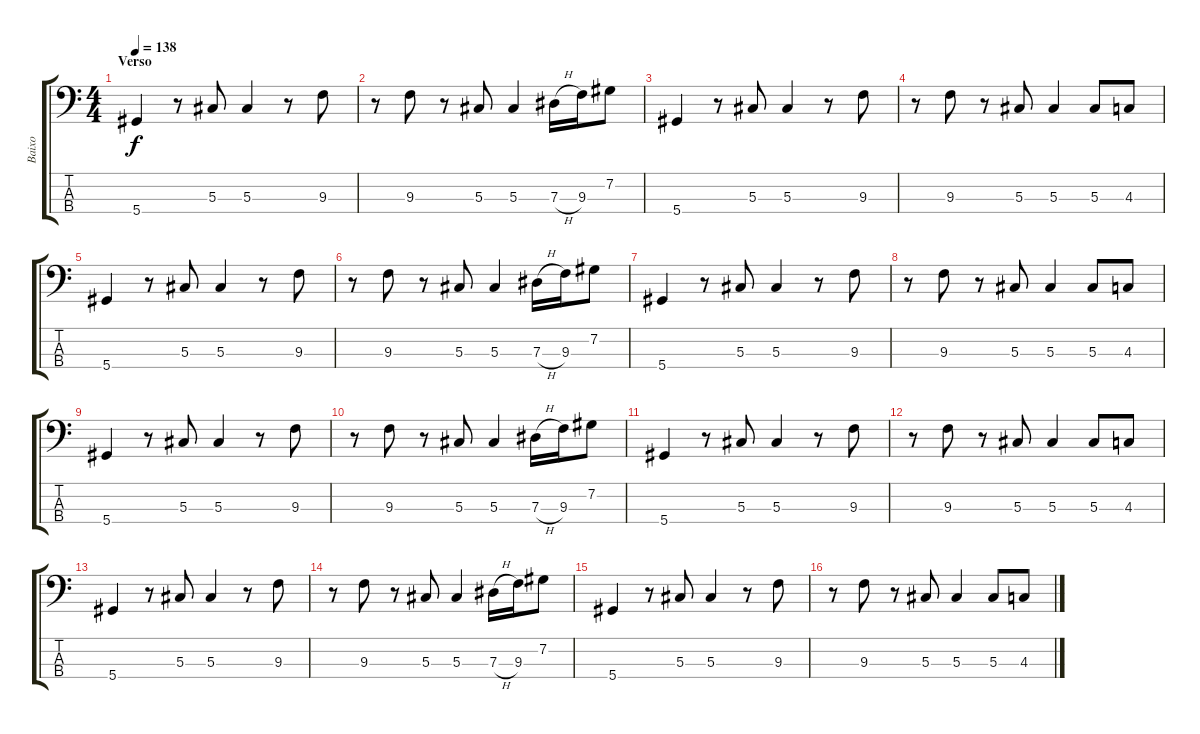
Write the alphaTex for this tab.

\track ("Baixo" "Baixo") {instrument electricbasspick}
\staff {score tabs}
\tuning (Gb2 Db2 Ab1 Eb1) {hide}
\ts (4 4)
\section ("" "Verso")
\tempo 138
\clef f4
\ks c
5.4.4{dy f} r.8 5.3.8 5.3.4 r.8 9.3.8 |
r.8 9.3.8 r.8 5.3.8 5.3.4 7.3{h}.16 9.3.16 7.2.8 |
5.4.4 r.8 5.3.8 5.3.4 r.8 9.3.8 |
r.8 9.3.8 r.8 5.3.8 5.3.4 5.3.8 4.3.8 |
5.4.4 r.8 5.3.8 5.3.4 r.8 9.3.8 |
r.8 9.3.8 r.8 5.3.8 5.3.4 7.3{h}.16 9.3.16 7.2.8 |
5.4.4 r.8 5.3.8 5.3.4 r.8 9.3.8 |
r.8 9.3.8 r.8 5.3.8 5.3.4 5.3.8 4.3.8 |
5.4.4 r.8 5.3.8 5.3.4 r.8 9.3.8 |
r.8 9.3.8 r.8 5.3.8 5.3.4 7.3{h}.16 9.3.16 7.2.8 |
5.4.4 r.8 5.3.8 5.3.4 r.8 9.3.8 |
r.8 9.3.8 r.8 5.3.8 5.3.4 5.3.8 4.3.8 |
5.4.4 r.8 5.3.8 5.3.4 r.8 9.3.8 |
r.8 9.3.8 r.8 5.3.8 5.3.4 7.3{h}.16 9.3.16 7.2.8 |
5.4.4 r.8 5.3.8 5.3.4 r.8 9.3.8 |
r.8 9.3.8 r.8 5.3.8 5.3.4 5.3.8 4.3.8
